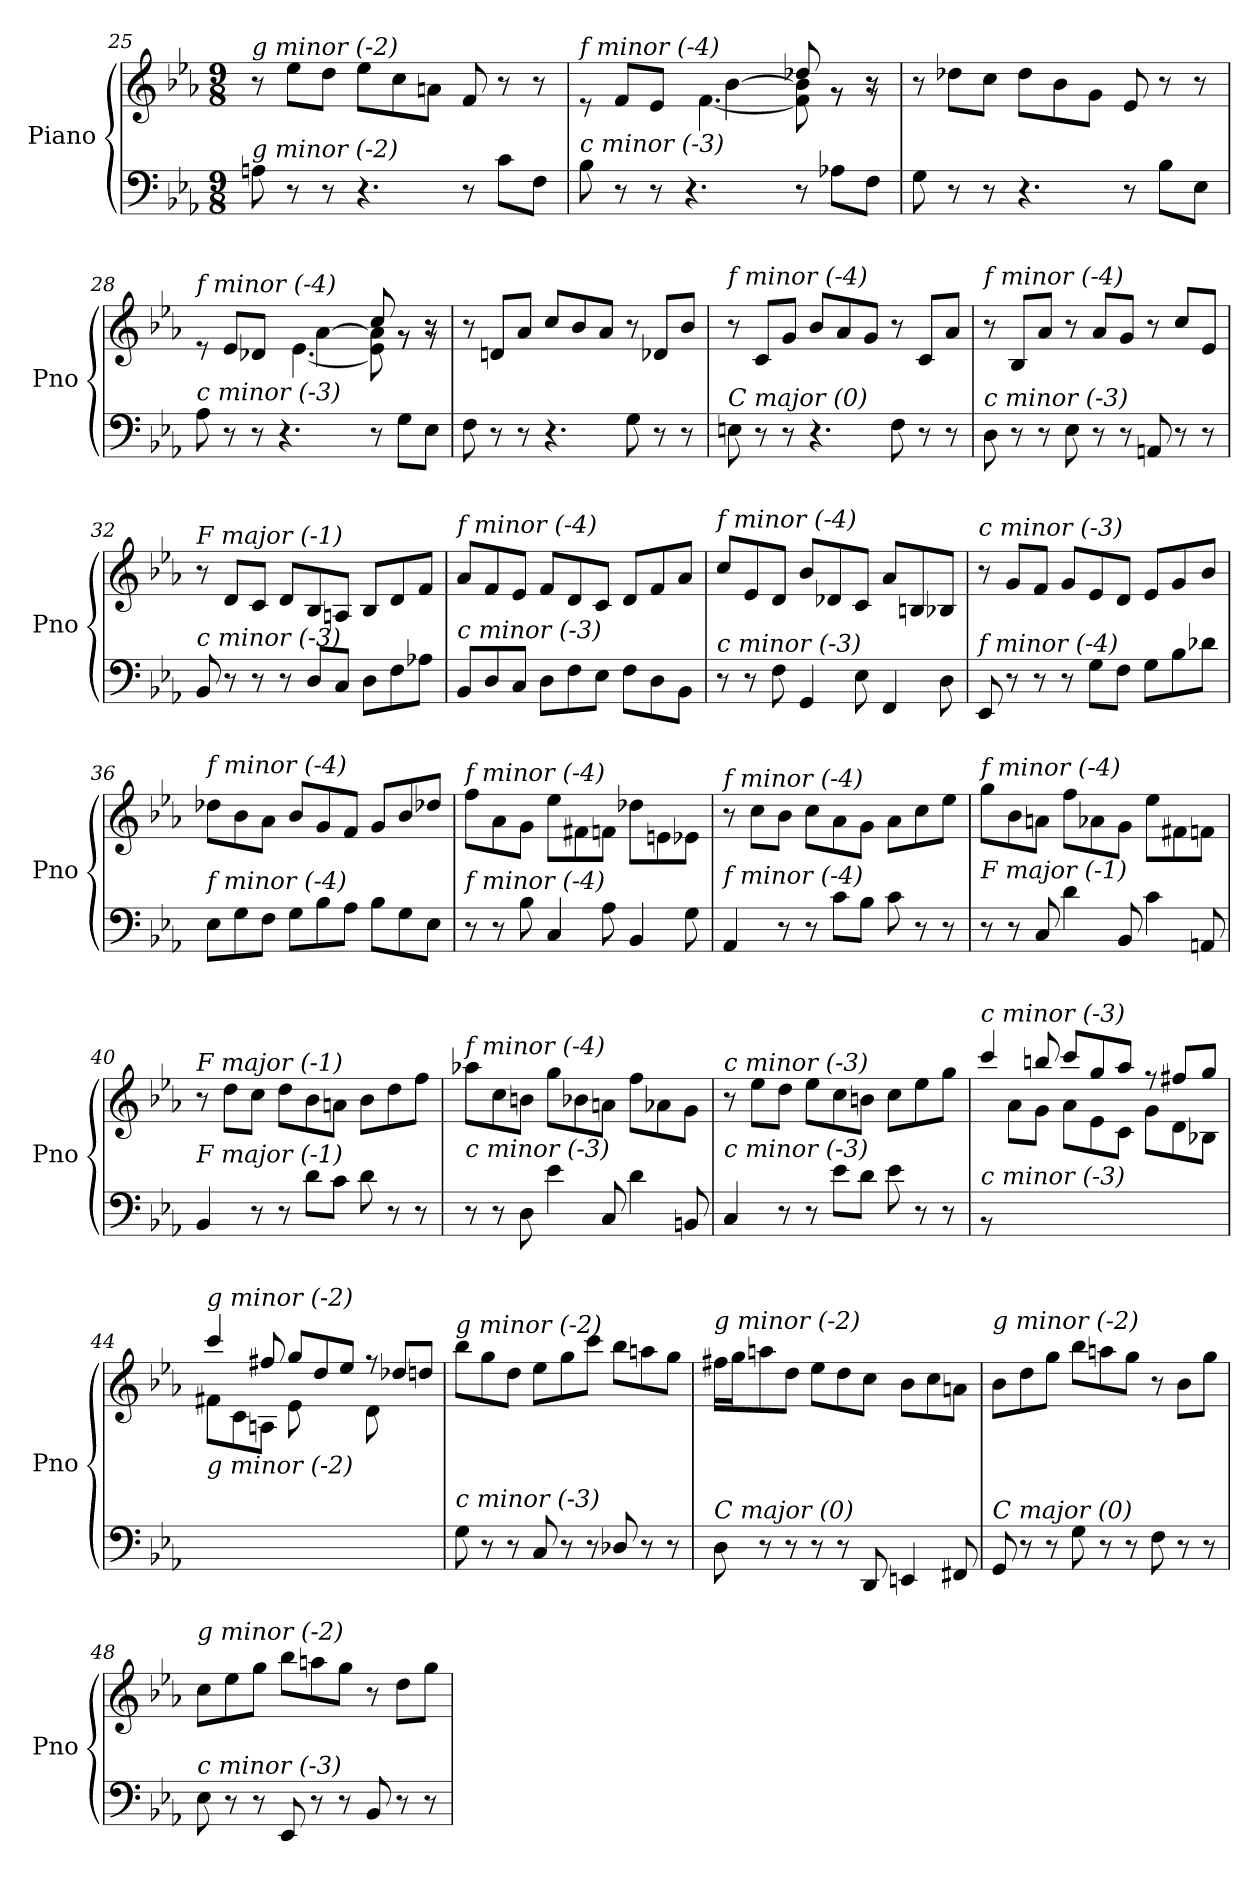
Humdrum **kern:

**kern	**kern
*part1	*part1
*staff2	*staff1
*I"Piano	*
*I'Pno	*
*clefF4	*clefG2
*k[b-e-a-]	*k[b-e-a-]
*M9/8	*M9/8
=25	=25
!	!LO:TX:i:t=g minor (-2)
!LO:TX:i:t=g minor (-2)	!
8An\	8r
8r	8ee-\L
8r	8dd\J
4.r	8ee-\L
.	8cc\
.	8an\J
8r	8f/
8c\L	8r
8F\J	8r
=26	=26
*^	*^
*	*^	*	*^
!	!	!	!LO:TX:i:t=f minor (-4)	!	!
!LO:TX:i:t=c minor (-3)	!	!	!	!	!
4.ryy	2ryy	8B-\	8re	4.ryy	2ryy
.	.	8r	8f/L	.	.
.	.	8r	8e-/J	.	.
2.ryy	.	4.r	8f/Lyy	[4.f\	.
.	4ryy	.	8b-/	.	[4b-\
.	.	.	8cc/J	.	.
.	4ryy	8r	8dd-X/	8f\] 8b-\]	4ryy
.	.	8A-X\L	8rg	8r	.
.	8ryy	8F\J	8rg	8r	8r
!!LO:LB:g=z
=27	=27	=27	=27	=27	=27
!	!	!	!LO:TX:i:t=f minor (-4)	!	!
!LO:TX:i:t=c minor (-3)	!	!	!	!	!
*v	*v	*v	*	*	*
*	*v	*v	*v
8G\	8r
8r	8dd-X\L
8r	8cc\J
4.r	8dd-\L
.	8b-\
.	8g\J
8r	8e-/
8B-\L	8r
8E-\J	8r
=28	=28
*^	*^
*	*^	*	*^
!	!	!	!LO:TX:i:t=f minor (-4)	!	!
!LO:TX:i:t=c minor (-3)	!	!	!	!	!
4.ryy	2ryy	8A-\	8re	4.ryy	2ryy
.	.	8r	8e-/L	.	.
.	.	8r	8d-X/J	.	.
2.ryy	.	4.r	8e-/Lyy	[4.e-\	.
.	4ryy	.	8a-/	.	[4a-\
.	.	.	8b-/J	.	.
.	4ryy	8r	8cc/	8e-\] 8a-\]	4ryy
.	.	8G\L	8rg	8r	.
.	8ryy	8E-\J	8rg	8r	8r
=29	=29	=29	=29	=29	=29
!	!	!	!LO:TX:i:t=f minor (-4)	!	!
!LO:TX:i:t=c minor (-3)	!	!	!	!	!
*v	*v	*v	*	*	*
*	*v	*v	*v
8F\	8r
8r	8dn/L
8r	8a-/J
4.r	8cc/L
.	8b-/
.	8a-/J
8G\	8r
8r	8d-X/L
8r	8b-/J
=30	=30
!	!LO:TX:i:t=f minor (-4)
!LO:TX:i:t=C major (0)	!
8En\	8r
8r	8c/L
8r	8g/J
4.r	8b-/L
.	8a-/
.	8g/J
8F\	8r
8r	8c/L
8r	8a-/J
=31	=31
!	!LO:TX:i:t=f minor (-4)
!LO:TX:i:t=c minor (-3)	!
8D\	8r
8r	8B-/L
8r	8a-/J
8E-\	8r
8r	8a-/L
8r	8g/J
8AAn/	8r
8r	8cc/L
8r	8e-/J
!!LO:LB:g=z
=32	=32
!	!LO:TX:i:t=F major (-1)
!LO:TX:i:t=c minor (-3)	!
8BB-/	8r
8r	8d/L
8r	8c/J
8r	8d/L
8D/L	8B-/
8C/J	8An/J
8D\L	8B-/L
8F\	8d/
8A-X\J	8f/J
=33	=33
!	!LO:TX:i:t=f minor (-4)
!LO:TX:i:t=c minor (-3)	!
8BB-/L	8a-/L
8D/	8f/
8C/J	8e-/J
8D\L	8f/L
8F\	8d/
8E-\J	8c/J
8F\L	8d/L
8D\	8f/
8BB-\J	8a-/J
=34	=34
!	!LO:TX:i:t=f minor (-4)
!LO:TX:i:t=c minor (-3)	!
8r	8cc/L
8r	8e-/
8F\	8d/J
4GG/	8b-/L
.	8d-X/
8E-\	8c/J
4FF/	8a-/L
.	8Bni/
8D\	8B-/J
=35	=35
!	!LO:TX:i:t=c minor (-3)
!LO:TX:i:t=f minor (-4)	!
8EE-/	8r
8r	8g/L
8r	8f/J
8r	8g/L
8G\L	8e-/
8F\J	8d/J
8G\L	8e-/L
8B-\	8g/
8d-X\J	8b-/J
=36	=36
!	!LO:TX:i:t=f minor (-4)
!LO:TX:i:t=f minor (-4)	!
8E-\L	8dd-X\L
8G\	8b-\
8F\J	8a-\J
8G\L	8b-/L
8B-\	8g/
8A-\J	8f/J
8B-\L	8g/L
8G\	8b-/
8E-\J	8dd-X/J
!!LO:LB:g=z
=37	=37
!	!LO:TX:i:t=f minor (-4)
!LO:TX:i:t=f minor (-4)	!
8r	8ff\L
8r	8a-\
8B-\	8g\J
4C/	8ee-\L
.	8f#Xi\
8A-\	8f\J
4BB-/	8dd-X\L
.	8eni\
8G\	8e-\J
=38	=38
!	!LO:TX:i:t=f minor (-4)
!LO:TX:i:t=f minor (-4)	!
4AA-/	8r
.	8cc\L
8r	8b-\J
8r	8cc\L
8c\L	8a-\
8B-\J	8g\J
8c\	8a-\L
8r	8cc\
8r	8ee-\J
=39	=39
!	!LO:TX:i:t=f minor (-4)
!LO:TX:i:t=F major (-1)	!
8r	8gg\L
8r	8b-\
8C/	8an\J
4d\	8ff\L
.	8a-X\
8BB-/	8g\J
4c\	8ee-\L
.	8f#Xi\
8AAn/	8f\J
=40	=40
!	!LO:TX:i:t=F major (-1)
!LO:TX:i:t=F major (-1)	!
4BB-/	8r
.	8dd\L
8r	8cc\J
8r	8dd\L
8d\L	8b-\
8c\J	8an\J
8d\	8b-\L
8r	8dd\
8r	8ff\J
!!LO:LB:g=z
=41	=41
!	!LO:TX:i:t=f minor (-4)
!LO:TX:i:t=c minor (-3)	!
8r	8aa-X\L
8r	8cc\
8D\	8bn\J
4e-\	8gg\L
.	8b-X\
8C/	8an\J
4d\	8ff\L
.	8a-X\
8BBn/	8g\J
=42	=42
!	!LO:TX:i:t=c minor (-3)
!LO:TX:i:t=c minor (-3)	!
4C/	8r
.	8ee-\L
8r	8dd\J
8r	8ee-\L
8e-\L	8cc\
8d\J	8bn\J
8e-\	8cc\L
8r	8ee-\
8r	8gg\J
=43	=43
*	*^
!	!LO:TX:i:t=c minor (-3)	!
!LO:TX:i:t=c minor (-3)	!	!
8rBB	4ccc/	8ryy
1ryy	.	8a-\L
.	8bbn/	8g\J
.	8ccc/L	8a-\L
.	8gg/	8e-\
.	8aa-/J	8c\J
.	8rff	8g\L
.	8ff#X/L	8d\
.	8gg/J	8B-X\J
=44	=44	=44
!	!LO:TX:i:t=g minor (-2)	!
!LO:TX:i:t=g minor (-2)	!	!
2ryy	4ccc/	8f#X\L
.	.	8c\
.	8ff#X/	8An\J
.	8gg/L	8e-\L
8B-/	8dd/	4ryy
8G/J	8ee-/J	.
8ryy	8rff	8d\L
8An/	8dd-Xi/L	4ryy
8F#X/J	8dd/J	.
*	*v	*v
!!LO:LB:g=z
=45	=45
!	!LO:TX:i:t=g minor (-2)
!LO:TX:i:t=c minor (-3)	!
8G\	8bb-\L
8r	8gg\
8r	8dd\J
8C/	8ee-\L
8r	8gg\
8r	8ccc\J
8D-Xi/	8bb-\L
8r	8aan\
8r	8gg\J
=46	=46
!	!LO:TX:i:t=g minor (-2)
!LO:TX:i:t=C major (0)	!
8D\	16ff#X\LL
.	16gg\J
8r	8aan\
8r	8dd\J
8r	8ee-\L
8r	8dd\
8DD/	8cc\J
4EEn/	8b-\L
.	8cc\
8FF#X/	8an\J
=47	=47
!	!LO:TX:i:t=g minor (-2)
!LO:TX:i:t=C major (0)	!
8GG/	8b-\L
8r	8dd\
8r	8gg\J
8G\	8bb-\L
8r	8aan\
8r	8gg\J
8F\	8r
8r	8b-\L
8r	8gg\J
=48	=48
!	!LO:TX:i:t=g minor (-2)
!LO:TX:i:t=c minor (-3)	!
8E-\	8cc\L
8r	8ee-\
8r	8gg\J
8EE-/	8bb-\L
8r	8aan\
8r	8gg\J
8BB-/	8r
8r	8dd\L
8r	8gg\J
=	=
*-	*-
